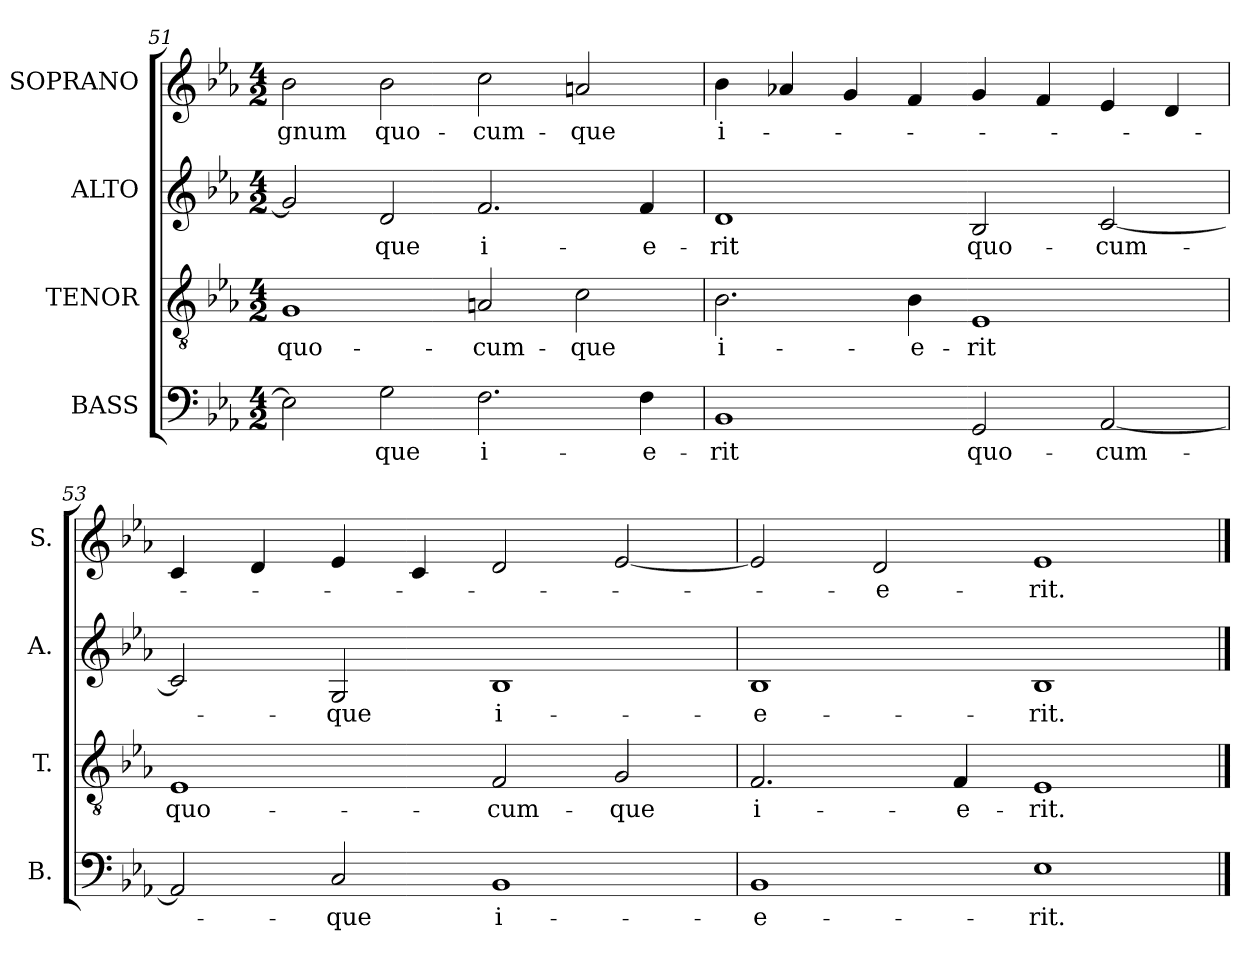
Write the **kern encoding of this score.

**kern	**text	**kern	**text	**kern	**text	**kern	**text
*part4	*part4	*part3	*part3	*part2	*part2	*part1	*part1
*staff4	*staff4	*staff3	*staff3	*staff2	*staff2	*staff1	*staff1
*I"BASS	*	*I"TENOR	*	*I"ALTO	*	*I"SOPRANO	*
*I'B.	*	*I'T.	*	*I'A.	*	*I'S.	*
!!LO:LB:g=z
*clefF4	*	*clefGv2	*	*clefG2	*	*clefG2	*
*	*	*ITrd7c12	*	*	*	*	*
*k[b-e-a-]	*	*k[b-e-a-]	*	*k[b-e-a-]	*	*k[b-e-a-]	*
*E-:	*	*E-:	*	*E-:	*	*E-:	*
*M4/2	*	*M4/2	*	*M4/2	*	*M4/2	*
=51	=51	=51	=51	=51	=51	=51	=51
!	!	!	!LO:LY:b:color=#000000	!	!	!	!
!	!	!	!	!	!	!	!LO:LY:b:color=#000000
2E-i\]	.	1GGi	quo-	2gi/]	.	2b-i\	-gnum
!	!LO:LY:b:color=#000000	!	!	!	!	!	!
!	!	!	!	!	!LO:LY:b:color=#000000	!	!
!	!	!	!	!	!	!	!LO:LY:b:color=#000000
2Gi\	-que	.	.	2di/	que	2b-i\	quo-
!	!LO:LY:b:color=#000000	!	!	!	!	!	!
!	!	!	!LO:LY:b:color=#000000	!	!	!	!
!	!	!	!	!	!LO:LY:b:color=#000000	!	!
!	!	!	!	!	!	!	!LO:LY:b:color=#000000
2.Fi\	i-	2AAni/	-cum-	2.fi/	i-	2cci\	-cum-
!	!	!	!LO:LY:b:color=#000000	!	!	!	!
!	!	!	!	!	!	!	!LO:LY:b:color=#000000
.	.	2Ci\	-que	.	.	2ani/	-que
!	!LO:LY:b:color=#000000	!	!	!	!	!	!
!	!	!	!	!	!LO:LY:b:color=#000000	!	!
4Fi\	-e-	.	.	4fi/	-e-	.	.
=52	=52	=52	=52	=52	=52	=52	=52
!	!LO:LY:b:color=#000000	!	!	!	!	!	!
!	!	!	!LO:LY:b:color=#000000	!	!	!	!
!	!	!	!	!	!LO:LY:b:color=#000000	!	!
!	!	!	!	!	!	!	!LO:LY:b:color=#000000
1BB-i	-rit	2.BB-i\	i-	1di	-rit	4b-i\	i-
.	.	.	.	.	.	4a-Xi/	.
.	.	.	.	.	.	4gi/	.
!	!	!	!LO:LY:b:color=#000000	!	!	!	!
.	.	4BB-i\	-e-	.	.	4fi/	.
!	!LO:LY:b:color=#000000	!	!	!	!	!	!
!	!	!	!LO:LY:b:color=#000000	!	!	!	!
!	!	!	!	!	!LO:LY:b:color=#000000	!	!
2GGi/	quo-	1EE-i	-rit	2B-i/	quo-	4gi/	.
.	.	.	.	.	.	4fi/	.
!	!LO:LY:b:color=#000000	!	!	!	!	!	!
!	!	!	!	!	!LO:LY:b:color=#000000	!	!
[2AA-i/	-cum-	.	.	[2ci/	-cum-	4e-i/	.
.	.	.	.	.	.	4di/	.
=53	=53	=53	=53	=53	=53	=53	=53
!	!	!	!LO:LY:b:color=#000000	!	!	!	!
2AA-i/]	.	1EE-i	quo-	2ci/]	.	4ci/	.
.	.	.	.	.	.	4di/	.
!	!LO:LY:b:color=#000000	!	!	!	!	!	!
!	!	!	!	!	!LO:LY:b:color=#000000	!	!
2Ci/	-que	.	.	2Gi/	-que	4e-i/	.
.	.	.	.	.	.	4ci/	.
!	!LO:LY:b:color=#000000	!	!	!	!	!	!
!	!	!	!LO:LY:b:color=#000000	!	!	!	!
!	!	!	!	!	!LO:LY:b:color=#000000	!	!
1BB-i	i-	2FFi/	-cum-	1B-i	i-	2di/	.
!	!	!	!LO:LY:b:color=#000000	!	!	!	!
.	.	2GGi/	-que	.	.	[2e-i/	.
=54	=54	=54	=54	=54	=54	=54	=54
!	!LO:LY:b:color=#000000	!	!	!	!	!	!
!	!	!	!LO:LY:b:color=#000000	!	!	!	!
!	!	!	!	!	!LO:LY:b:color=#000000	!	!
1BB-i	-e-	2.FFi/	i-	1B-i	-e-	2e-i/]	.
!	!	!	!	!	!	!	!LO:LY:b:color=#000000
.	.	.	.	.	.	2di/	-e-
!	!	!	!LO:LY:b:color=#000000	!	!	!	!
.	.	4FFi/	-e-	.	.	.	.
!	!LO:LY:b:color=#000000	!	!	!	!	!	!
!	!	!	!LO:LY:b:color=#000000	!	!	!	!
!	!	!	!	!	!LO:LY:b:color=#000000	!	!
!	!	!	!	!	!	!	!LO:LY:b:color=#000000
1E-i	-rit.	1EE-i	-rit.	1B-i	-rit.	1e-i	-rit.
==	==	==	==	==	==	==	==
*-	*-	*-	*-	*-	*-	*-	*-
